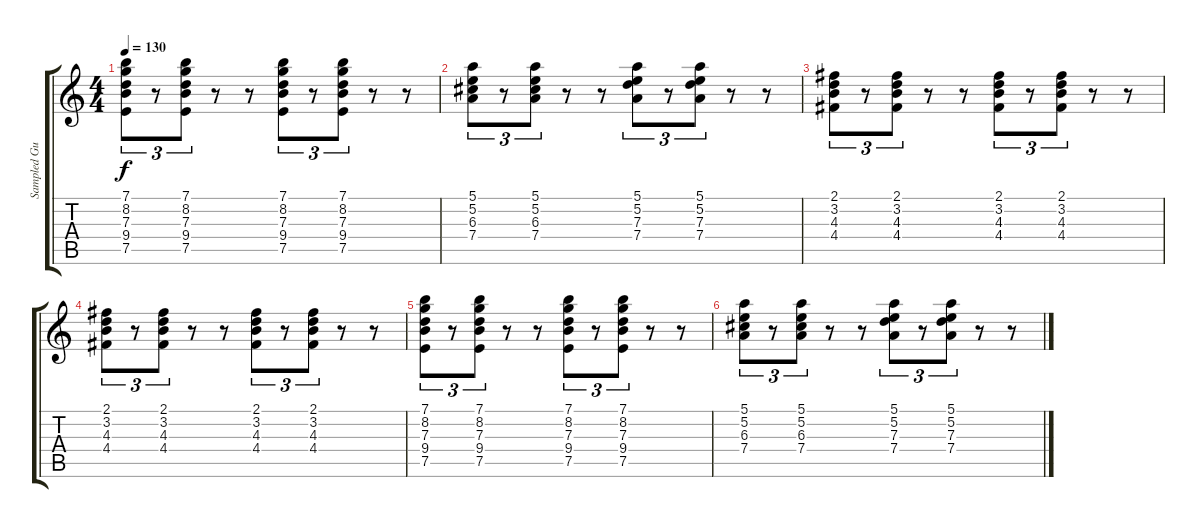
\track ("Sampled Guitar" "Sampled Gu") {instrument electricguitarjazz}
\staff {score tabs}
\tuning (E4 B3 G3 D3 A2 E2) {hide}
\ts (4 4)
\tempo 130
\clef g2
\ks c
(7.1 8.2 7.3 9.4 7.5).8{tu (3 2) dy f} r.8{tu (3 2)} (7.1 8.2 7.3 9.4 7.5).8{tu (3 2)} r.8 r.8 (7.1 8.2 7.3 9.4 7.5).8{tu (3 2)} r.8{tu (3 2)} (7.1 8.2 7.3 9.4 7.5).8{tu (3 2)} r.8 r.8 |
(5.1 5.2 6.3 7.4).8{tu (3 2)} r.8{tu (3 2)} (5.1 5.2 6.3 7.4).8{tu (3 2)} r.8 r.8 (5.1 5.2 7.3 7.4).8{tu (3 2)} r.8{tu (3 2)} (5.1 5.2 7.3 7.4).8{tu (3 2)} r.8 r.8 |
(2.1 3.2 4.3 4.4).8{tu (3 2)} r.8{tu (3 2)} (2.1 3.2 4.3 4.4).8{tu (3 2)} r.8 r.8 (2.1 3.2 4.3 4.4).8{tu (3 2)} r.8{tu (3 2)} (2.1 3.2 4.3 4.4).8{tu (3 2)} r.8 r.8 |
(2.1 3.2 4.3 4.4).8{tu (3 2)} r.8{tu (3 2)} (2.1 3.2 4.3 4.4).8{tu (3 2)} r.8 r.8 (2.1 3.2 4.3 4.4).8{tu (3 2)} r.8{tu (3 2)} (2.1 3.2 4.3 4.4).8{tu (3 2)} r.8 r.8 |
(7.1 8.2 7.3 9.4 7.5).8{tu (3 2)} r.8{tu (3 2)} (7.1 8.2 7.3 9.4 7.5).8{tu (3 2)} r.8 r.8 (7.1 8.2 7.3 9.4 7.5).8{tu (3 2)} r.8{tu (3 2)} (7.1 8.2 7.3 9.4 7.5).8{tu (3 2)} r.8 r.8 |
(5.1 5.2 6.3 7.4).8{tu (3 2)} r.8{tu (3 2)} (5.1 5.2 6.3 7.4).8{tu (3 2)} r.8 r.8 (5.1 5.2 7.3 7.4).8{tu (3 2)} r.8{tu (3 2)} (5.1 5.2 7.3 7.4).8{tu (3 2)} r.8 r.8
